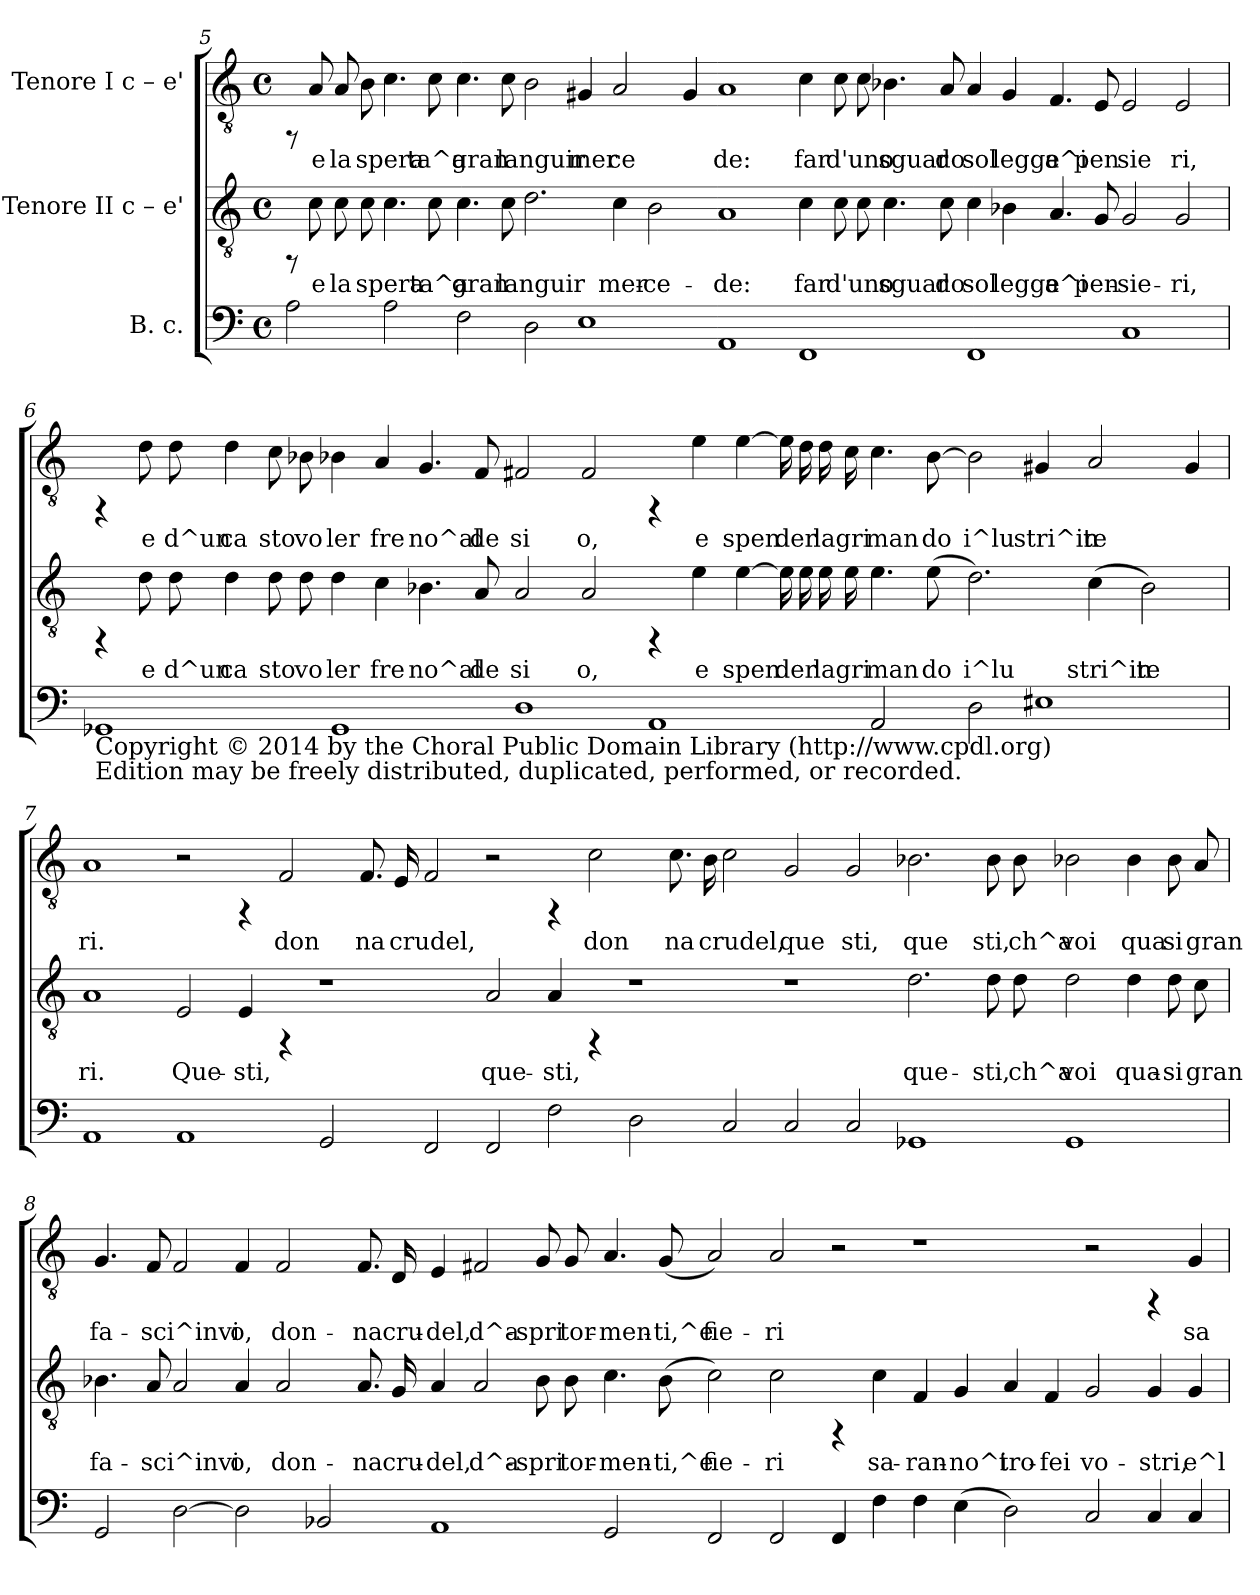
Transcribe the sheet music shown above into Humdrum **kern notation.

**kern	**kern	**text	**kern	**text
*part3	*part2	*part2	*part1	*part1
*staff3	*staff2	*staff2	*staff1	*staff1
*I"B. c.	*I"Tenore II  c – e'	*	*I"Tenore I  c – e'	*
!!LO:PB:g=z
*clefF4	*clefGv2	*	*clefGv2	*
*k[]	*k[]	*	*k[]	*
*C:	*C:	*	*C:	*
*M4/4	*M4/4	*	*M4/4	*
*met(c)	*met(c)	*	*met(c)	*
=5	=5	=5	=5	=5
2A\	8rFF	.	8rFF	.
!	!	!LO:LY:b:rj	!	!LO:LY:b:rj
.	8c\	e	8A/	e
!	!	!LO:LY:b:rj	!	!LO:LY:b:rj
.	8c\	la	8A/	la
!	!	!LO:LY:b:rj	!	!LO:LY:b:rj
.	8c\	spera-	8B\	spera
!	!	!LO:LY:b:rj	!	!LO:LY:b:rj
2A\	4.c\	--	4.c\	.
!	!	!LO:LY:b:rj	!	!LO:LY:b:rj
.	8c\	-ta^a	8c\	ta^a
!	!	!LO:LY:b:rj	!	!LO:LY:b:rj
2F\	4.c\	gran	4.c\	gran
!	!	!LO:LY:b:rj	!	!LO:LY:b:rj
.	8c\	languir	8c\	languir
!	!	!LO:LY:b:rj	!	!LO:LY:b:rj
2D\	2.d\	.	2B\	.
!	!	!	!	!LO:LY:b:rj
1E	.	.	4G#X/	mer
!	!	!LO:LY:b:rj	!	!LO:LY:b:rj
.	4c\	mer-	2A/	ce
!	!	!LO:LY:b:rj	!	!
.	2B\	-ce-	.	.
!	!	!	!	!LO:LY:b:rj
.	.	.	4G#/	.
!	!	!LO:LY:b:rj	!	!LO:LY:b:rj
1AA	1A	-de:	1A	de:
!	!	!LO:LY:b:rj	!	!LO:LY:b:rj
1FF	4c\	far	4c\	far
!	!	!LO:LY:b:rj	!	!LO:LY:b:rj
.	8c\	d'uno	8c\	d'uno
!	!	!LO:LY:b:rj	!	!LO:LY:b:rj
.	8c\	.	8c\	.
!	!	!LO:LY:b:rj	!	!LO:LY:b:rj
.	4.c\	sguar-	4.B-X\	sguar
!	!	!LO:LY:b:rj	!	!LO:LY:b:rj
.	8c\	-do	8A/	do
!	!	!LO:LY:b:rj	!	!LO:LY:b:rj
1FF	4c\	sol	4A/	sol
!	!	!LO:LY:b:rj	!	!LO:LY:b:rj
.	4B-X\	legge	4G#/	legge
!	!	!LO:LY:b:rj	!	!LO:LY:b:rj
.	4.A/	a^i	4.F/	a^i
!	!	!LO:LY:b:rj	!	!LO:LY:b:rj
.	8G/	pen-	8E/	pen
!	!	!LO:LY:b:rj	!	!LO:LY:b:rj
1C	2G/	-sie-	2E/	sie
!	!	!LO:LY:b:rj	!	!LO:LY:b:rj
.	2G/	-ri,	2E/	ri,
!!LO:PB:g=z
=6	=6	=6	=6	=6
!LO:TX:b:t=Copyright © 2014 by the Choral Public Domain Library (http&colon;//www.cpdl.org)	!	!	!	!
!LO:TX:b:t=Edition may be freely distributed, duplicated, performed, or recorded.	!	!	!	!
1GG-	4rFF	.	4rFF	.
!	!	!LO:LY:b:rj	!	!LO:LY:b:rj
.	8d\	e	8d\	e
!	!	!LO:LY:b:rj	!	!LO:LY:b:rj
.	8d\	d^un	8d\	d^un
!	!	!LO:LY:b:rj	!	!LO:LY:b:rj
.	4d\	ca	4d\	ca
!	!	!LO:LY:b:rj	!	!LO:LY:b:rj
.	8d\	sto	8c\	sto
!	!	!LO:LY:b:rj	!	!LO:LY:b:rj
.	8d\	vo	8B-X\	vo
!	!	!LO:LY:b:rj	!	!LO:LY:b:rj
1GG-	4d\	ler	4B-X\	ler
!	!	!LO:LY:b:rj	!	!LO:LY:b:rj
.	4c\	fre	4A/	fre
!	!	!LO:LY:b:rj	!	!LO:LY:b:rj
.	4.B-X\	no^al	4.G/	no^al
!	!	!LO:LY:b:rj	!	!LO:LY:b:rj
.	8A/	de	8F/	de
!	!	!LO:LY:b:rj	!	!LO:LY:b:rj
1D	2A/	si	2F#X/	si
!	!	!LO:LY:b:rj	!	!LO:LY:b:rj
.	2A/	o,	2F#/	o,
1AA	4rFF	.	4rFF	.
!	!	!LO:LY:b:rj	!	!LO:LY:b:rj
.	4e\	e	4e\	e
!	!	!LO:LY:b:rj	!	!LO:LY:b:rj
.	[>4e\	spen	[>4e\	spen
!	!	!LO:LY:b:rj	!	!LO:LY:b:rj
.	16e\]	der	16e\]	der
!	!	!LO:LY:b:rj	!	!LO:LY:b:rj
.	16e\	.	16d\	.
!	!	!LO:LY:b:rj	!	!LO:LY:b:rj
.	16e\	lagri	16d\	lagri
!	!	!LO:LY:b:rj	!	!LO:LY:b:rj
.	16e\	.	16c\	.
!	!	!LO:LY:b:rj	!	!LO:LY:b:rj
2AA/	4.e\	man	4.c\	man
!	!	!LO:LY:b:rj	!	!LO:LY:b:rj
.	(<8e\	do	[<8B-\	do
!	!	!LO:LY:b:rj	!	!LO:LY:b:rj
2D\	2.d\)	i^lu	2B-\]	i^lu
!	!	!	!	!LO:LY:b:rj
1E#	.	.	4G#X/	stri^in
!	!	!LO:LY:b:rj	!	!LO:LY:b:rj
.	(<4c\	stri^in	2A/	te
!	!	!LO:LY:b:rj	!	!
.	2B-\)	te	.	.
!	!	!	!	!LO:LY:b:rj
.	.	.	4G#/	.
!!LO:LB:g=z
=7	=7	=7	=7	=7
!	!	!LO:LY:b:rj	!	!LO:LY:b:rj
1AA	1A	ri.	1A	ri.
!	!	!LO:LY:b:rj	!	!
1AA	2E/	Que-	2r	.
!	!	!LO:LY:b:rj	!	!
.	4E/	-sti,	4rFF	.
!	!	!	!	!LO:LY:b:rj
.	4rFF	.	2F/	don
2GG/	1r	.	.	.
!	!	!	!	!LO:LY:b:rj
.	.	.	8.F/	na
!	!	!	!	!LO:LY:b:rj
.	.	.	16E/	crudel,
!	!	!	!	!LO:LY:b:rj
2FF/	.	.	2F/	.
!	!	!LO:LY:b:rj	!	!
2FF/	2A/	que-	2r	.
!	!	!LO:LY:b:rj	!	!
2F\	4A/	-sti,	4rFF	.
!	!	!	!	!LO:LY:b:rj
.	4rFF	.	2c\	don
2D\	1r	.	.	.
!	!	!	!	!LO:LY:b:rj
.	.	.	8.c\	na
!	!	!	!	!LO:LY:b:rj
.	.	.	16B\	crudel,
!	!	!	!	!LO:LY:b:rj
2C/	.	.	2c\	.
!	!	!	!	!LO:LY:b:rj
2C/	1r	.	2G/	que
!	!	!	!	!LO:LY:b:rj
2C/	.	.	2G/	sti,
!	!	!LO:LY:b:rj	!	!LO:LY:b:rj
1GG-	2.d\	que-	2.B-X\	que
!	!	!LO:LY:b:rj	!	!LO:LY:b:rj
.	8d\	-sti,	8B-\	sti,
!	!	!LO:LY:b:rj	!	!LO:LY:b:rj
.	8d\	ch^a	8B-\	ch^a
!	!	!LO:LY:b:rj	!	!LO:LY:b:rj
1GG-	2d\	voi	2B-X\	voi
!	!	!LO:LY:b:rj	!	!LO:LY:b:rj
.	4d\	qua-	4B-\	qua
!	!	!LO:LY:b:rj	!	!LO:LY:b:rj
.	8d\	-si	8B-\	si
!	!	!LO:LY:b:rj	!	!LO:LY:b:rj
.	8c\	gran	8A/	gran
!!LO:LB:g=z
=8	=8	=8	=8	=8
!	!	!LO:LY:b:rj	!	!LO:LY:b:rj
2GG/	4.B-X\	fa-	4.G/	fa-
!	!	!LO:LY:b:rj	!	!LO:LY:b:rj
.	8A/	-sci^invi-	8F/	-sci^invi-
!	!	!LO:LY:b:rj	!	!LO:LY:b:rj
[>2D\	2A/	--	2F/	--
!	!	!LO:LY:b:rj	!	!LO:LY:b:rj
2D\]	4A/	-o,	4F/	-o,
!	!	!LO:LY:b:rj	!	!LO:LY:b:rj
.	2A/	don-	2F/	don-
2BB-X/	.	.	.	.
!	!	!LO:LY:b:rj	!	!LO:LY:b:rj
.	8.A/	-na	8.F/	-na
!	!	!LO:LY:b:rj	!	!LO:LY:b:rj
.	16G/	cru-	16D/	cru-
!	!	!LO:LY:b:rj	!	!LO:LY:b:rj
1AA	4A/	-del,	4E/	-del,
!	!	!LO:LY:b:rj	!	!LO:LY:b:rj
.	2A/	d^a-	2F#X/	d^a-
!	!	!LO:LY:b:rj	!	!LO:LY:b:rj
.	8B-\	-spri	8G/	-spri
!	!	!LO:LY:b:rj	!	!LO:LY:b:rj
.	8B-\	tor-	8G/	tor-
!	!	!LO:LY:b:rj	!	!LO:LY:b:rj
2GG/	4.c\	-men-	4.A/	-men-
!	!	!LO:LY:b:rj	!	!LO:LY:b:rj
.	(<8B-\	-ti,^e	(<8G/	-ti,^e
!	!	!LO:LY:b:rj	!	!LO:LY:b:rj
2FF/	2c\)	fie-	2A/)	fie-
!	!	!LO:LY:b:rj	!	!LO:LY:b:rj
2FF/	2c\	-ri	2A/	-ri
4FF/	4rFF	.	2r	.
!	!	!LO:LY:b:rj	!	!
4F\	4c\	sa-	.	.
!	!	!LO:LY:b:rj	!	!
4F\	4F/	-ran-	1r	.
!	!	!LO:LY:b:rj	!	!
(>4E\	4G/	-no^i	.	.
!	!	!LO:LY:b:rj	!	!
2D\)	4A/	tro-	.	.
!	!	!LO:LY:b:rj	!	!
.	4F/	-fei	.	.
!	!	!LO:LY:b:rj	!	!
2C/	2G/	vo-	2r	.
!	!	!LO:LY:b:rj	!	!
4C/	4G/	-stri,	4rFF	.
!	!	!LO:LY:b:rj	!	!LO:LY:b:rj
4C/	4G/	e^l	4G/	sa-
=	=	=	=	=
*-	*-	*-	*-	*-
